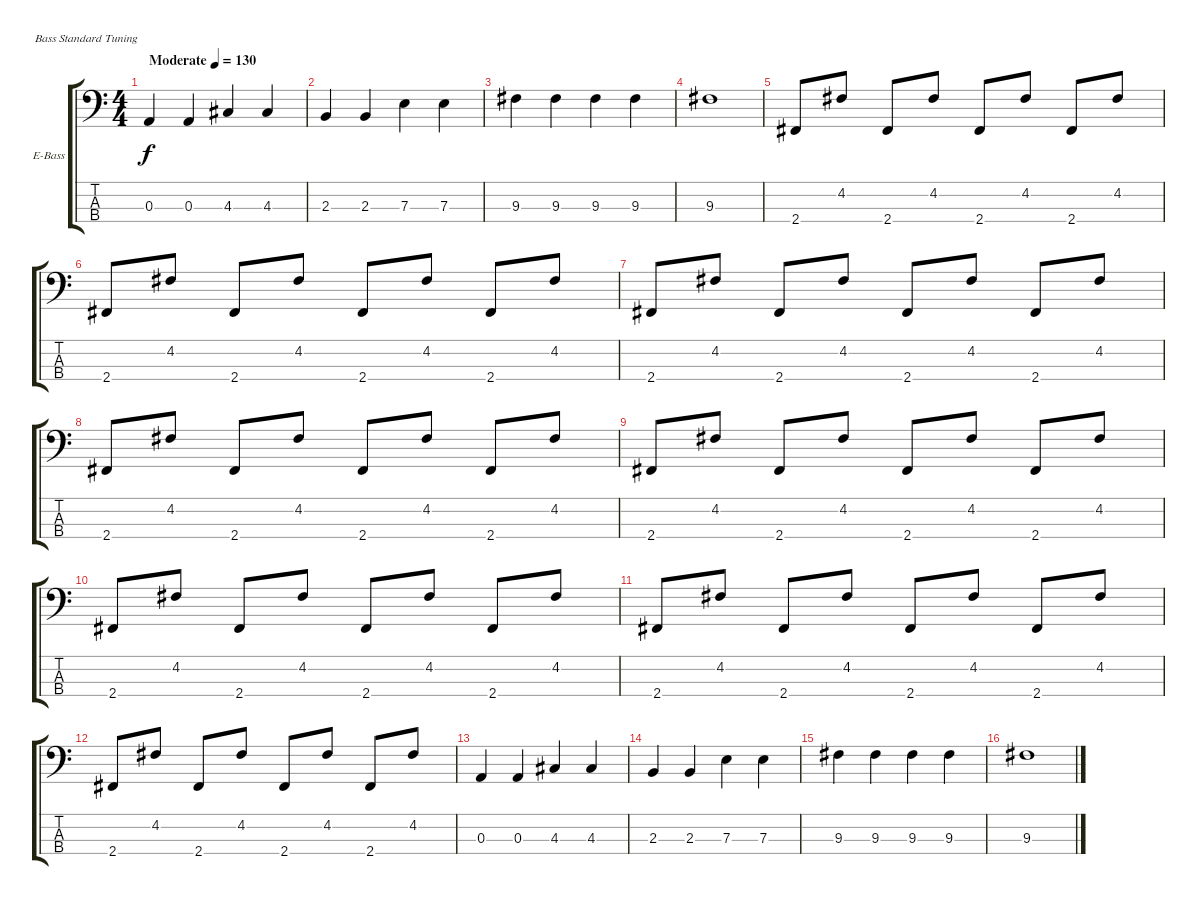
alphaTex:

\bracketExtendMode groupsimilarinstruments
\firstSystemTrackNameOrientation horizontal
\otherSystemsTrackNameOrientation horizontal
\track ("Bas" "E-Bass") {instrument electricbassfinger}
\staff {score tabs}
\tuning (G2 D2 A1 E1)
\ts (4 4)
\beaming (8 2 2 2 2)
\tempo (130 "Moderate")
\clef f4
\ks c
0.3.4{dy f instrument electricbassfinger} 0.3.4 4.3.4 4.3.4 |
2.3.4 2.3.4 7.3.4 7.3.4 |
9.3.4 9.3.4 9.3.4 9.3.4 |
9.3.1 |
2.4.8 4.2.8 2.4.8 4.2.8 2.4.8 4.2.8 2.4.8 4.2.8 |
2.4.8 4.2.8 2.4.8 4.2.8 2.4.8 4.2.8 2.4.8 4.2.8 |
2.4.8 4.2.8 2.4.8 4.2.8 2.4.8 4.2.8 2.4.8 4.2.8 |
2.4.8 4.2.8 2.4.8 4.2.8 2.4.8 4.2.8 2.4.8 4.2.8 |
2.4.8 4.2.8 2.4.8 4.2.8 2.4.8 4.2.8 2.4.8 4.2.8 |
2.4.8 4.2.8 2.4.8 4.2.8 2.4.8 4.2.8 2.4.8 4.2.8 |
2.4.8 4.2.8 2.4.8 4.2.8 2.4.8 4.2.8 2.4.8 4.2.8 |
2.4.8 4.2.8 2.4.8 4.2.8 2.4.8 4.2.8 2.4.8 4.2.8 |
0.3.4 0.3.4 4.3.4 4.3.4 |
2.3.4 2.3.4 7.3.4 7.3.4 |
9.3.4 9.3.4 9.3.4 9.3.4 |
9.3.1
